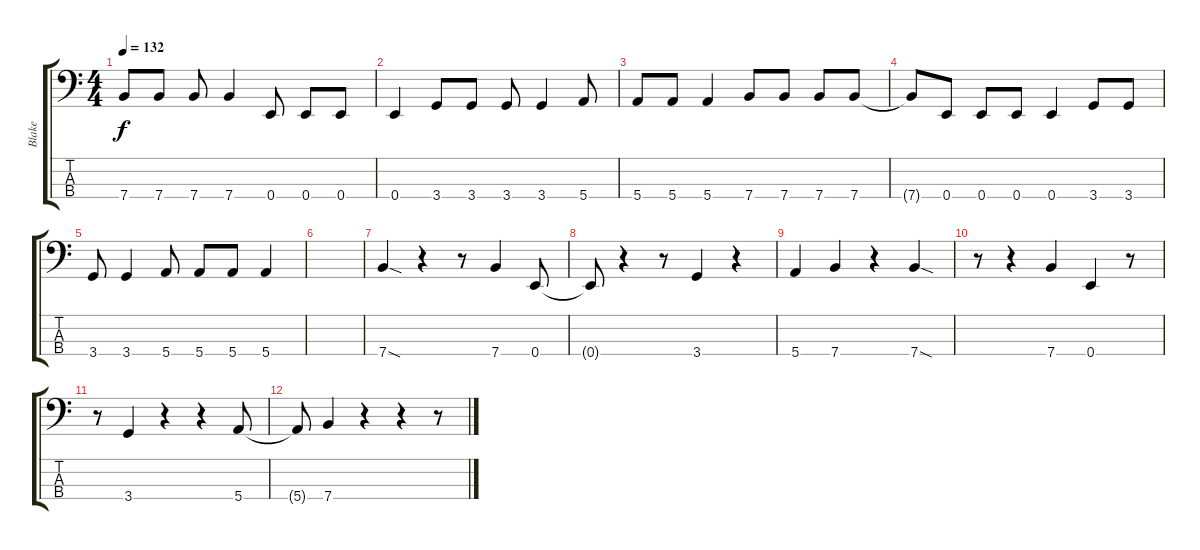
\track ("Blake" "Blake") {instrument synthbass2}
\staff {score tabs}
\tuning (G2 D2 A1 E1) {hide}
\ts (4 4)
\tempo 132
\clef f4
\ks c
7.4.8{dy f} 7.4.8 7.4.8 7.4.4 0.4.8 0.4.8 0.4.8 |
0.4.4 3.4.8 3.4.8 3.4.8 3.4.4 5.4.8 |
5.4.8 5.4.8 5.4.4 7.4.8 7.4.8 7.4.8 7.4.8 |
7.4{t}.8 0.4.8 0.4.8 0.4.8 0.4.4 3.4.8 3.4.8 |
3.4.8 3.4.4 5.4.8 5.4.8 5.4.8 5.4.4 |
|
7.4{sod}.4 r.4 r.8 7.4.4 0.4.8 |
0.4{t}.8 r.4 r.8 3.4.4 r.4 |
5.4.4 7.4.4 r.4 7.4{sod}.4 |
r.8 r.4 7.4.4 0.4.4 r.8 |
r.8 3.4.4 r.4 r.4 5.4.8 |
5.4{t}.8 7.4.4 r.4 r.4 r.8
